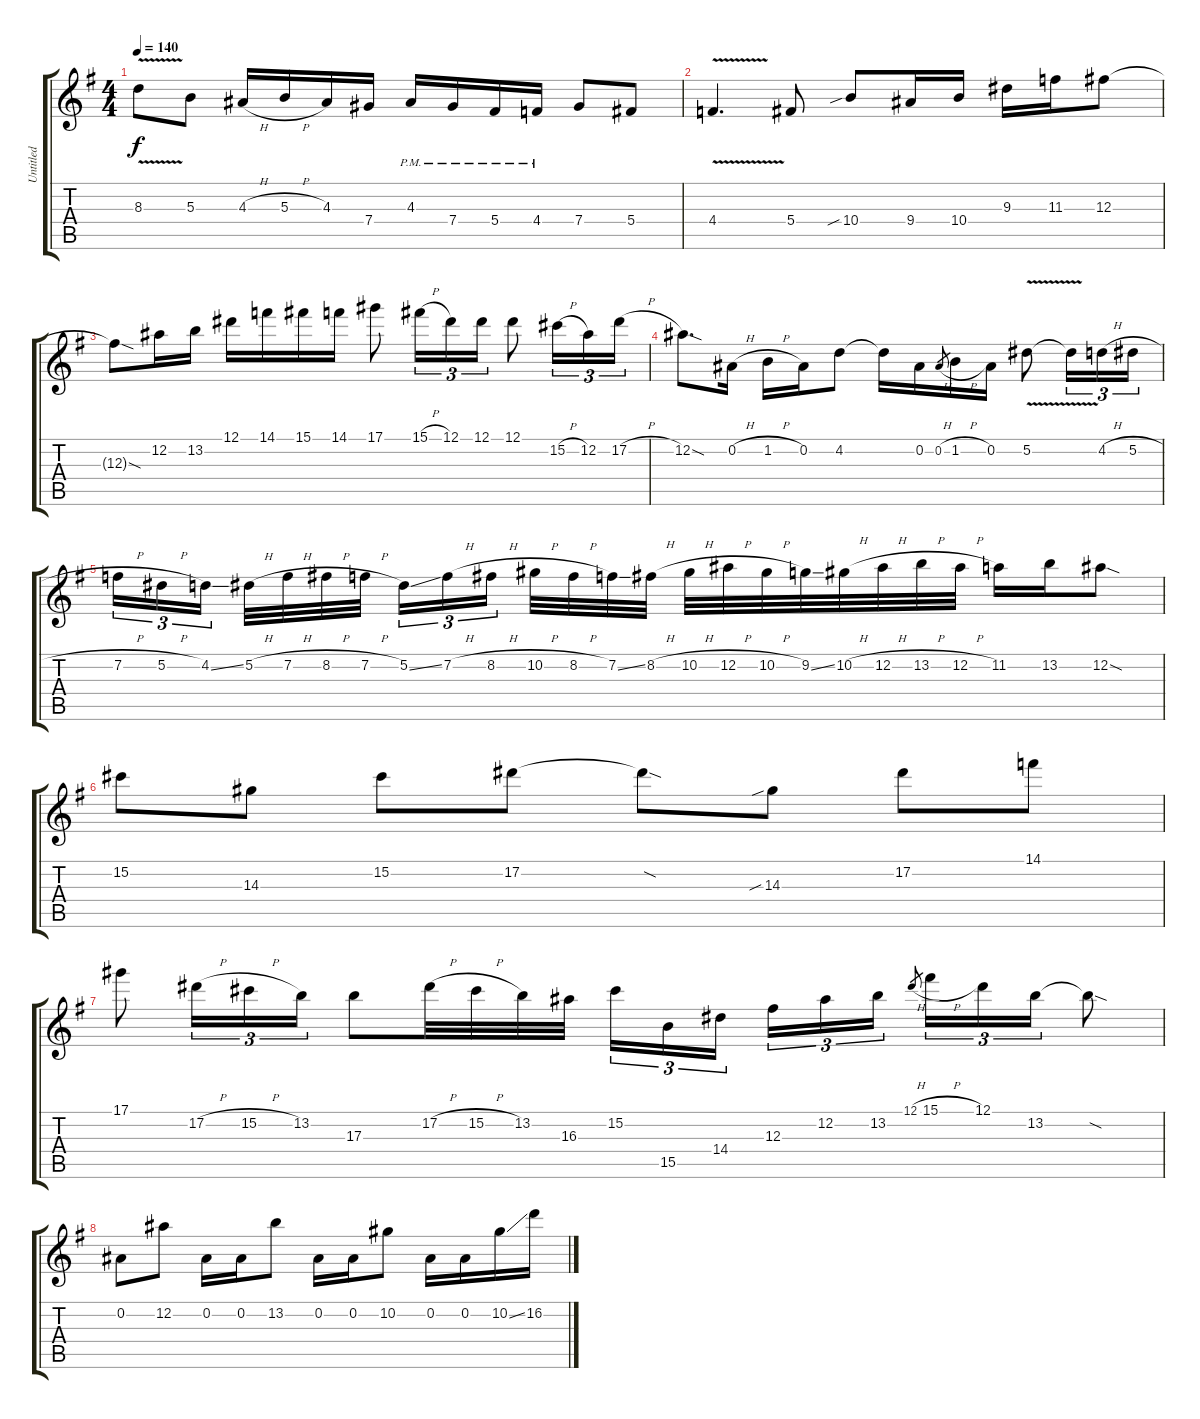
\track ("Untitled" "Untitled") {instrument distortionguitar}
\staff {score tabs}
\tuning (Eb4 Bb3 Gb3 Db3 Ab2 Eb2) {hide}
\ts (4 4)
\tempo 140
\clef g2
\ks g
8.3{v t}.8{dy f} 5.3.8 4.3{h}.16 5.3{h}.16 4.3.16 7.4.16 4.3{pm}.16 7.4{pm}.16 5.4{pm}.16 4.4{pm}.16 7.4.8 5.4.8 |
4.4{v}.4{d} 5.4.8 10.4{sib}.8 9.4.16 10.4.16 9.3.16 11.3.16 12.3.8 |
12.3{sod t}.8 12.2.16 13.2.16 12.1.16 14.1.16 15.1.16 14.1.16 17.1.8 15.1{h}.16{tu (3 2)} 12.1.16{tu (3 2)} 12.1.16{tu (3 2)} 12.1.8 15.2{h}.16{tu (3 2)} 12.2.16{tu (3 2)} 17.2{h}.16{tu (3 2)} |
12.2{sod}.8{d} 0.2{h}.16 1.2{h}.16 0.2.16 4.2.8 4.2{t}.16 0.2.16 0.2{h}.8{gr} 1.2{h}.16 0.2.16 5.2{v}.8 5.2{v t}.16{tu (3 2)} 4.2{h}.16{tu (3 2)} 5.2{h}.16{tu (3 2)} |
7.2{h}.16{tu (3 2)} 5.2{h}.16{tu (3 2)} 4.2{ss}.16{tu (3 2) beam splitsecondary} 5.2{h}.32 7.2{h}.32 8.2{h}.32 7.2{h}.32 5.2{ss}.16{tu (3 2)} 7.2{h}.16{tu (3 2)} 8.2{h}.16{tu (3 2) beam splitsecondary} 10.2{h}.32 8.2{h}.32 7.2{ss}.32 8.2{h}.32 10.2{h}.32 12.2{h}.32 10.2{h}.32 9.2{ss}.32 10.2{h}.32 12.2{h}.32 13.2{h}.32 12.2{h}.32 11.2.16 13.2.16 12.2{sod}.8 |
15.2.8 14.3.8 15.2.8 17.2.8 17.2{sod t}.8 14.3{sib}.8 17.2.8 14.1.8 |
17.1.8 17.2{h}.16{tu (3 2)} 15.2{h}.16{tu (3 2)} 13.2.16{tu (3 2)} 17.3.8 17.2{h}.32 15.2{h}.32 13.2.32 16.3.32 15.2.16{tu (3 2)} 15.5.16{tu (3 2)} 14.4.16{tu (3 2) beam splitsecondary} 12.3.16{tu (3 2)} 12.2.16{tu (3 2)} 13.2.16{tu (3 2)} 12.1{h}.8{gr} 15.1{h}.16{tu (3 2)} 12.1.16{tu (3 2)} 13.2.16{tu (3 2)} 13.2{sod t}.8 |
0.2.8 12.2.8 0.2.16 0.2.16 13.2.8 0.2.16 0.2.16 10.2.8 0.2.16 0.2.16 10.2{ss}.16 16.2.16
